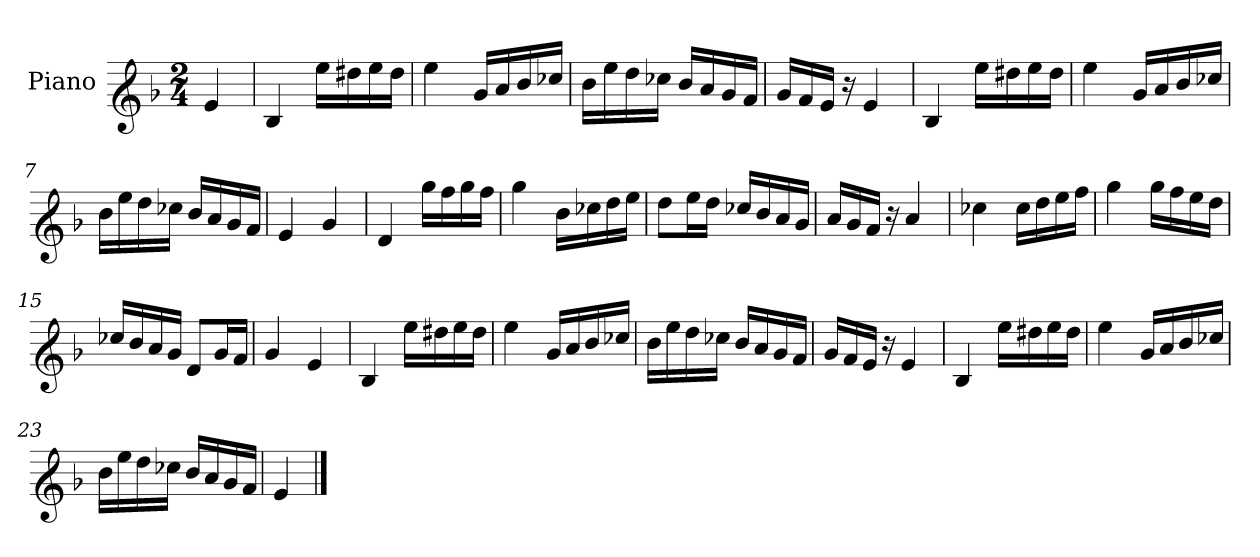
**kern
*part1
*staff1
*I"Piano
*I'Pno.
*clefG1
*k[b-]
*M2/4
=
4g/
=1
4d/
16gg\LL
16ff#X\
16gg\
16ff#\JJ
=2
4gg\
16b-/LL
16cc/
16dd/
16ee-X/JJ
=3
16dd\LL
16gg\
16ff\
16ee-X\JJ
16dd/LL
16cc/
16b-/
16a/JJ
=4
16b-/LL
16a/
16g/JJ
16r
4g/
=5
4d/
16gg\LL
16ff#X\
16gg\
16ff#\JJ
=6
4gg\
16b-/LL
16cc/
16dd/
16ee-X/JJ
=7
16dd\LL
16gg\
16ff\
16ee-X\JJ
16dd/LL
16cc/
16b-/
16a/JJ
=8
4g/
4b-/
=9
4f/
16bb-\LL
16aa\
16bb-\
16aa\JJ
=10
4bb-\
16dd\LL
16ee-X\
16ff\
16gg\JJ
=11
8ff\L
16gg\L
16ff\JJ
16ee-X/LL
16dd/
16cc/
16b-/JJ
=12
16cc/LL
16b-/
16a/JJ
16r
4cc/
=13
4ee-X\
16ee-\LL
16ff\
16gg\
16aa\JJ
=14
4bb-\
16bb-\LL
16aa\
16gg\
16ff\JJ
=15
16ee-X/LL
16dd/
16cc/
16b-/JJ
8f/L
16b-/L
16a/JJ
=16
4b-/
4g/
=17
4d/
16gg\LL
16ff#X\
16gg\
16ff#\JJ
=18
4gg\
16b-/LL
16cc/
16dd/
16ee-X/JJ
=19
16dd\LL
16gg\
16ff\
16ee-X\JJ
16dd/LL
16cc/
16b-/
16a/JJ
=20
16b-/LL
16a/
16g/JJ
16r
4g/
=21
4d/
16gg\LL
16ff#X\
16gg\
16ff#\JJ
=22
4gg\
16b-/LL
16cc/
16dd/
16ee-X/JJ
=23
16dd\LL
16gg\
16ff\
16ee-X\JJ
16dd/LL
16cc/
16b-/
16a/JJ
=24
4g/
==
*-
